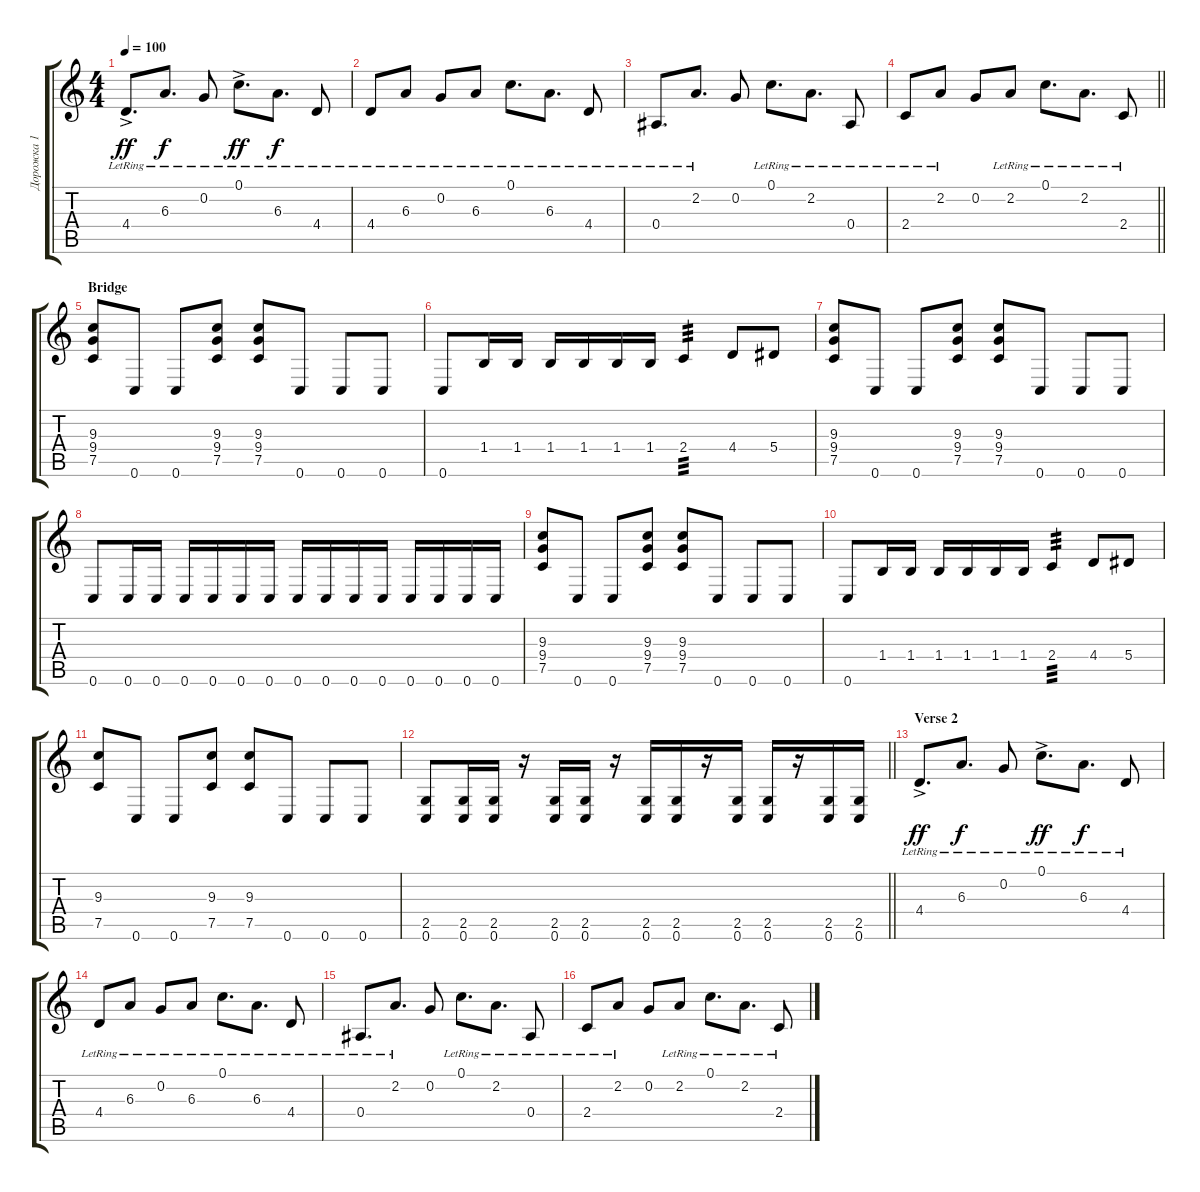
\track ("Дорожка 1" "Дорожка 1") {instrument distortionguitar}
\staff {score tabs}
\tuning (C4 G3 Eb3 Bb2 F2 C2) {hide}
\ts (4 4)
\tempo 100
\clef g2
\ks c
4.4{ac lr}.8{d dy ff instrument electricguitarclean} 6.3{lr}.8{d dy f} 0.2{lr}.8 0.1{ac lr}.8{d dy ff} 6.3{lr}.8{d dy f} 4.4{lr}.8 |
4.4{lr}.8 6.3{lr}.8 0.2{lr}.8 6.3{lr}.8 0.1{lr}.8{d} 6.3{lr}.8{d} 4.4{lr}.8 |
0.4{lr}.8{d} 2.2{lr}.8{d} 0.2.8 0.1{lr}.8{d} 2.2{lr}.8{d} 0.4{lr}.8 |
\barLineRight lightlight
2.4{lr}.8 2.2{lr}.8 0.2.8 2.2{lr}.8 0.1{lr}.8{d} 2.2{lr}.8{d} 2.4{lr}.8 |
\section ("" "Bridge")
(9.3 9.4 7.5).8{instrument distortionguitar} 0.6.8 0.6.8 (9.3 9.4 7.5).8 (9.3 9.4 7.5).8 0.6.8 0.6.8 0.6.8 |
0.6.8 1.4.16 1.4.16 1.4.16 1.4.16 1.4.16 1.4.16 2.4.4{tp 3} 4.4.8 5.4.8 |
(9.3 9.4 7.5).8 0.6.8 0.6.8 (9.3 9.4 7.5).8 (9.3 9.4 7.5).8 0.6.8 0.6.8 0.6.8 |
0.6.8 0.6.16 0.6.16 0.6.16 0.6.16 0.6.16 0.6.16 0.6.16 0.6.16 0.6.16 0.6.16 0.6.16 0.6.16 0.6.16 0.6.16 |
(9.3 9.4 7.5).8 0.6.8 0.6.8 (9.3 9.4 7.5).8 (9.3 9.4 7.5).8 0.6.8 0.6.8 0.6.8 |
0.6.8 1.4.16 1.4.16 1.4.16 1.4.16 1.4.16 1.4.16 2.4.4{tp 3} 4.4.8 5.4.8 |
(9.3 7.5).8 0.6.8 0.6.8 (9.3 7.5).8 (9.3 7.5).8 0.6.8 0.6.8 0.6.8 |
\barLineRight lightlight
(2.5 0.6).8 (2.5 0.6).16 (2.5 0.6).16 r.16 (2.5 0.6).16 (2.5 0.6).16 r.16 (2.5 0.6).16 (2.5 0.6).16 r.16 (2.5 0.6).16 (2.5 0.6).16 r.16 (2.5 0.6).16 (2.5 0.6).16 |
\section ("" "Verse 2")
4.4{ac lr}.8{d dy ff instrument electricguitarclean} 6.3{lr}.8{d dy f} 0.2{lr}.8 0.1{ac lr}.8{d dy ff} 6.3{lr}.8{d dy f} 4.4{lr}.8 |
4.4{lr}.8 6.3{lr}.8 0.2{lr}.8 6.3{lr}.8 0.1{lr}.8{d} 6.3{lr}.8{d} 4.4{lr}.8 |
0.4{lr}.8{d} 2.2{lr}.8{d} 0.2.8 0.1{lr}.8{d} 2.2{lr}.8{d} 0.4{lr}.8 |
2.4{lr}.8 2.2{lr}.8 0.2.8 2.2{lr}.8 0.1{lr}.8{d} 2.2{lr}.8{d} 2.4{lr}.8
